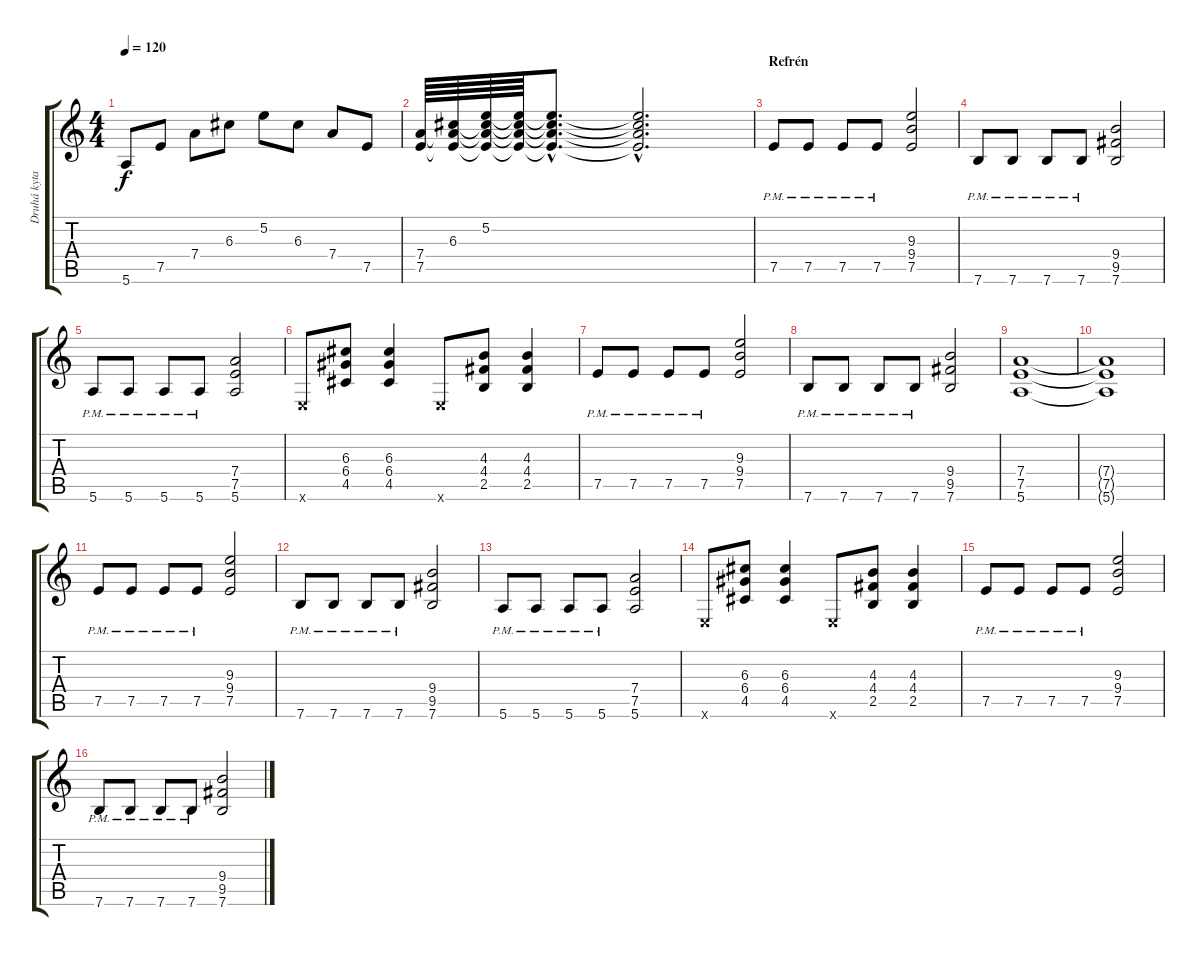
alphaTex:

\track ("Druhá kytara" "Druhá kyta") {instrument electricguitarmuted}
\staff {score tabs}
\tuning (E4 B3 G3 D3 A2 E2) {hide}
\ts (4 4)
\tempo 120
\clef g2
\ks c
5.6.8{dy f} 7.5.8 7.4.8 6.3.8 5.2.8 6.3.8 7.4.8 7.5.8 |
(7.4 7.5).64 (6.3 7.4{t} 7.5{t}).64 (5.2 6.3{t} 7.4{t} 7.5{t}).64 (5.2{t} 6.3{t} 7.4{t} 7.5{t}).64 (5.2{hac t} 6.3{hac t} 7.4{hac t} 7.5{hac t}).8{d} (5.2{hac t} 6.3{hac t} 7.4{hac t} 7.5{hac t}).2{d} |
\section ("" "Refrén")
7.5{pm}.8{instrument overdrivenguitar} 7.5{pm}.8 7.5{pm}.8 7.5{pm}.8 (9.3 9.4 7.5).2 |
7.6{pm}.8 7.6{pm}.8 7.6{pm}.8 7.6{pm}.8 (9.4 9.5 7.6).2 |
5.6{pm}.8 5.6{pm}.8 5.6{pm}.8 5.6{pm}.8 (7.4 7.5 5.6).2 |
0.6{x}.8 (6.3 6.4 4.5).8 (6.3 6.4 4.5).4 0.6{x}.8 (4.3 4.4 2.5).8 (4.3 4.4 2.5).4 |
7.5{pm}.8 7.5{pm}.8 7.5{pm}.8 7.5{pm}.8 (9.3 9.4 7.5).2 |
7.6{pm}.8 7.6{pm}.8 7.6{pm}.8 7.6{pm}.8 (9.4 9.5 7.6).2 |
(7.4 7.5 5.6).1 |
(7.4{t} 7.5{t} 5.6{t}).1 |
7.5{pm}.8 7.5{pm}.8 7.5{pm}.8 7.5{pm}.8 (9.3 9.4 7.5).2 |
7.6{pm}.8 7.6{pm}.8 7.6{pm}.8 7.6{pm}.8 (9.4 9.5 7.6).2 |
5.6{pm}.8 5.6{pm}.8 5.6{pm}.8 5.6{pm}.8 (7.4 7.5 5.6).2 |
0.6{x}.8 (6.3 6.4 4.5).8 (6.3 6.4 4.5).4 0.6{x}.8 (4.3 4.4 2.5).8 (4.3 4.4 2.5).4 |
7.5{pm}.8 7.5{pm}.8 7.5{pm}.8 7.5{pm}.8 (9.3 9.4 7.5).2 |
7.6{pm}.8 7.6{pm}.8 7.6{pm}.8 7.6{pm}.8 (9.4 9.5 7.6).2
